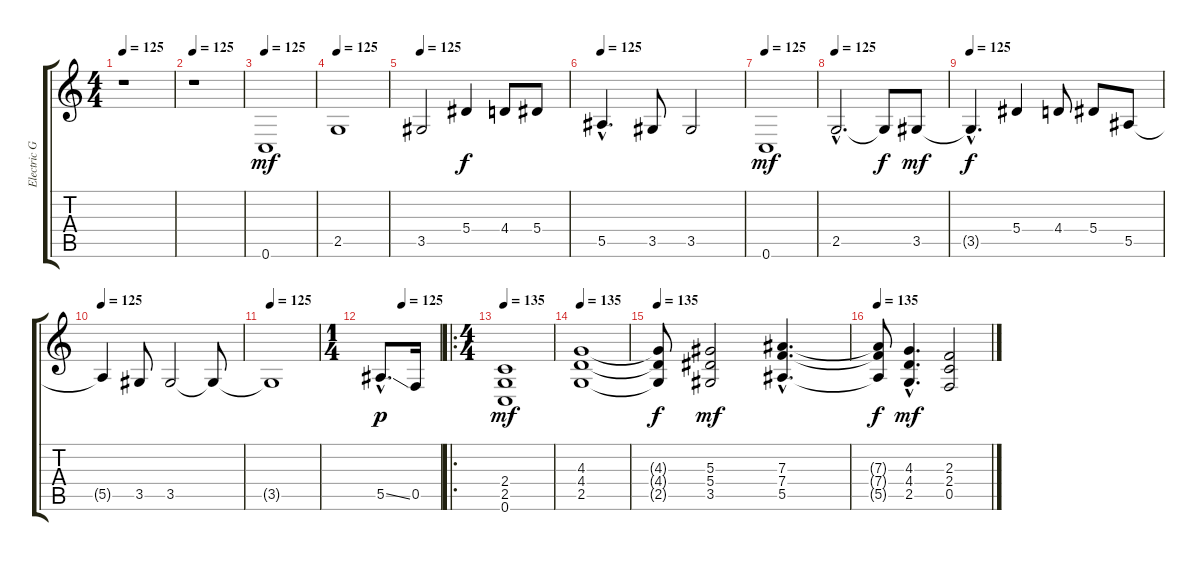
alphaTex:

\track ("Electric Guitar 3" "Electric G") {instrument distortionguitar}
\staff {score tabs}
\tuning (C4 G3 Eb3 Bb2 F2 C2) {hide}
\ts (4 4)
\tempo 125
\clef g2
\ks c
r.1{dy f} |
\tempo 125
r.1 |
\tempo 125
0.6.1{dy mf} |
\tempo 125
2.5.1 |
\tempo 125
3.5.2 5.4.4{dy f} 4.4.8 5.4.8 |
\tempo 125
5.5{hac}.4{d} 3.5.8 3.5.2 |
\tempo 125
0.6.1{dy mf} |
\tempo 125
2.5{hac}.2{d} 2.5{t}.8{dy f} 3.5.8{dy mf} |
\tempo 125
3.5{hac t}.4{d dy f} 5.4.4 4.4.8 5.4.8 5.5.8 |
\tempo 125
5.5{t}.4 3.5.8 3.5.2{volume 8} 3.5{t}.8 |
\tempo 125
3.5{t}.1 |
\ts (1 4)
\tempo (125 0.375)
5.5{ss hac}.8{d dy p} 0.5.16 |
\ro
\ts (4 4)
\tempo 135
(2.4 2.5 0.6).1{dy mf volume 15} |
\tempo 135
(4.3 4.4 2.5).1 |
\tempo 135
(4.3{t} 4.4{t} 2.5{t}).8{dy f} (5.3 5.4 3.5).2{dy mf} (7.3{hac} 7.4{hac} 5.5{hac}).4{d} |
\tempo 135
(7.3{t} 7.4{t} 5.5{t}).8{dy f} (4.3{hac} 4.4{hac} 2.5{hac}).4{d dy mf} (2.3 2.4 0.5).2
